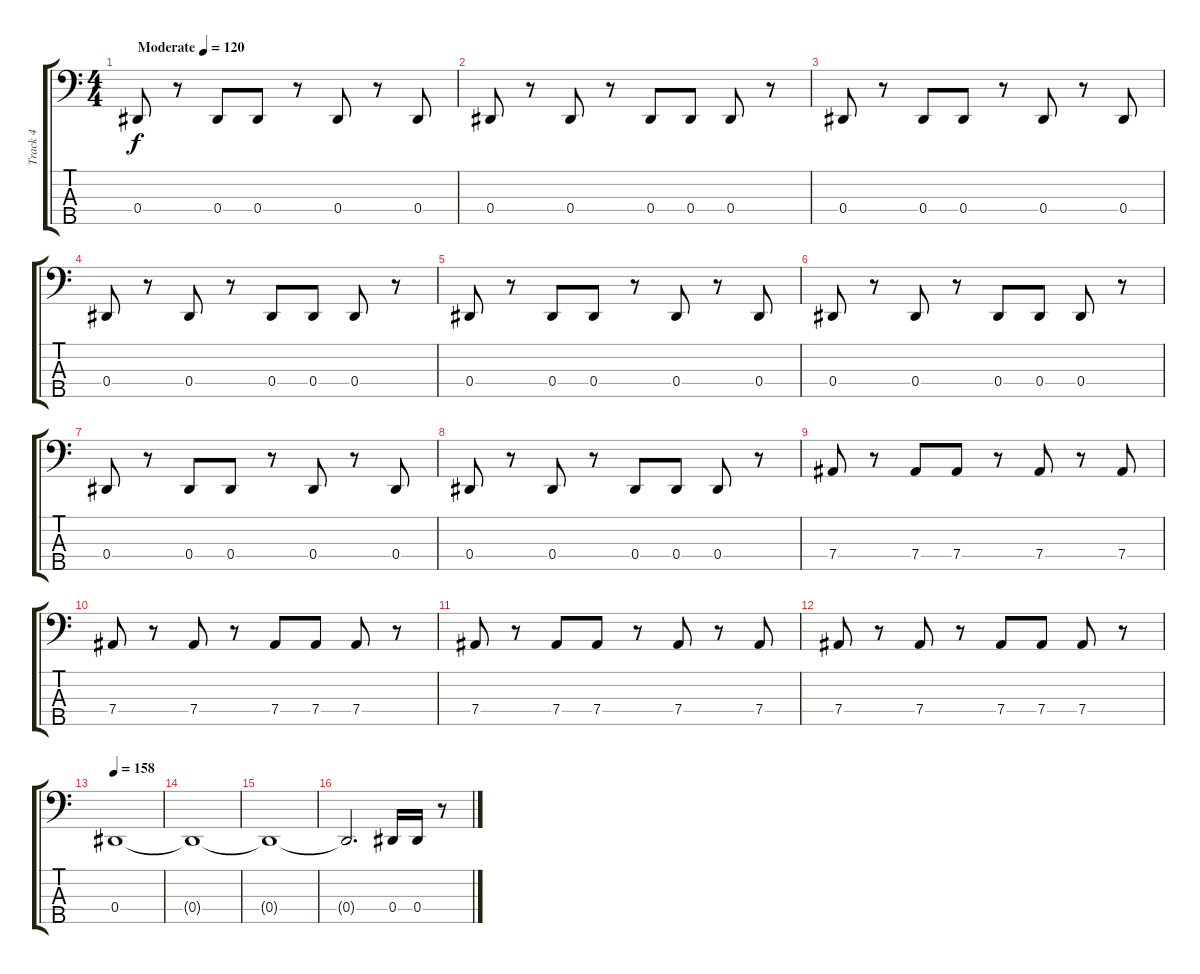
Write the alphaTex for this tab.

\track ("Track 4" "Track 4") {instrument electricbassfinger}
\staff {score tabs}
\tuning (Gb2 Db2 Ab1 Eb1 Bb0) {hide}
\ts (4 4)
\tempo (120 "Moderate")
\tempo 168
\tempo (120 "Moderate")
\clef f4
\ks c
0.4.8{dy f volume 14 instrument electricbassfinger} r.8 0.4.8 0.4.8 r.8 0.4.8 r.8 0.4.8 |
0.4.8 r.8 0.4.8 r.8 0.4.8 0.4.8 0.4.8 r.8 |
0.4.8 r.8 0.4.8 0.4.8 r.8 0.4.8 r.8 0.4.8 |
0.4.8 r.8 0.4.8 r.8 0.4.8 0.4.8 0.4.8 r.8 |
0.4.8 r.8 0.4.8 0.4.8 r.8 0.4.8 r.8 0.4.8 |
0.4.8 r.8 0.4.8 r.8 0.4.8 0.4.8 0.4.8 r.8 |
0.4.8 r.8 0.4.8 0.4.8 r.8 0.4.8 r.8 0.4.8 |
0.4.8 r.8 0.4.8 r.8 0.4.8 0.4.8 0.4.8 r.8 |
7.4.8 r.8 7.4.8 7.4.8 r.8 7.4.8 r.8 7.4.8 |
7.4.8 r.8 7.4.8 r.8 7.4.8 7.4.8 7.4.8 r.8 |
7.4.8 r.8 7.4.8 7.4.8 r.8 7.4.8 r.8 7.4.8 |
7.4.8 r.8 7.4.8 r.8 7.4.8 7.4.8 7.4.8 r.8 |
\tempo 158
0.4.1 |
0.4{t}.1 |
0.4{t}.1 |
0.4{t}.2{d} 0.4.16 0.4.16 r.8
